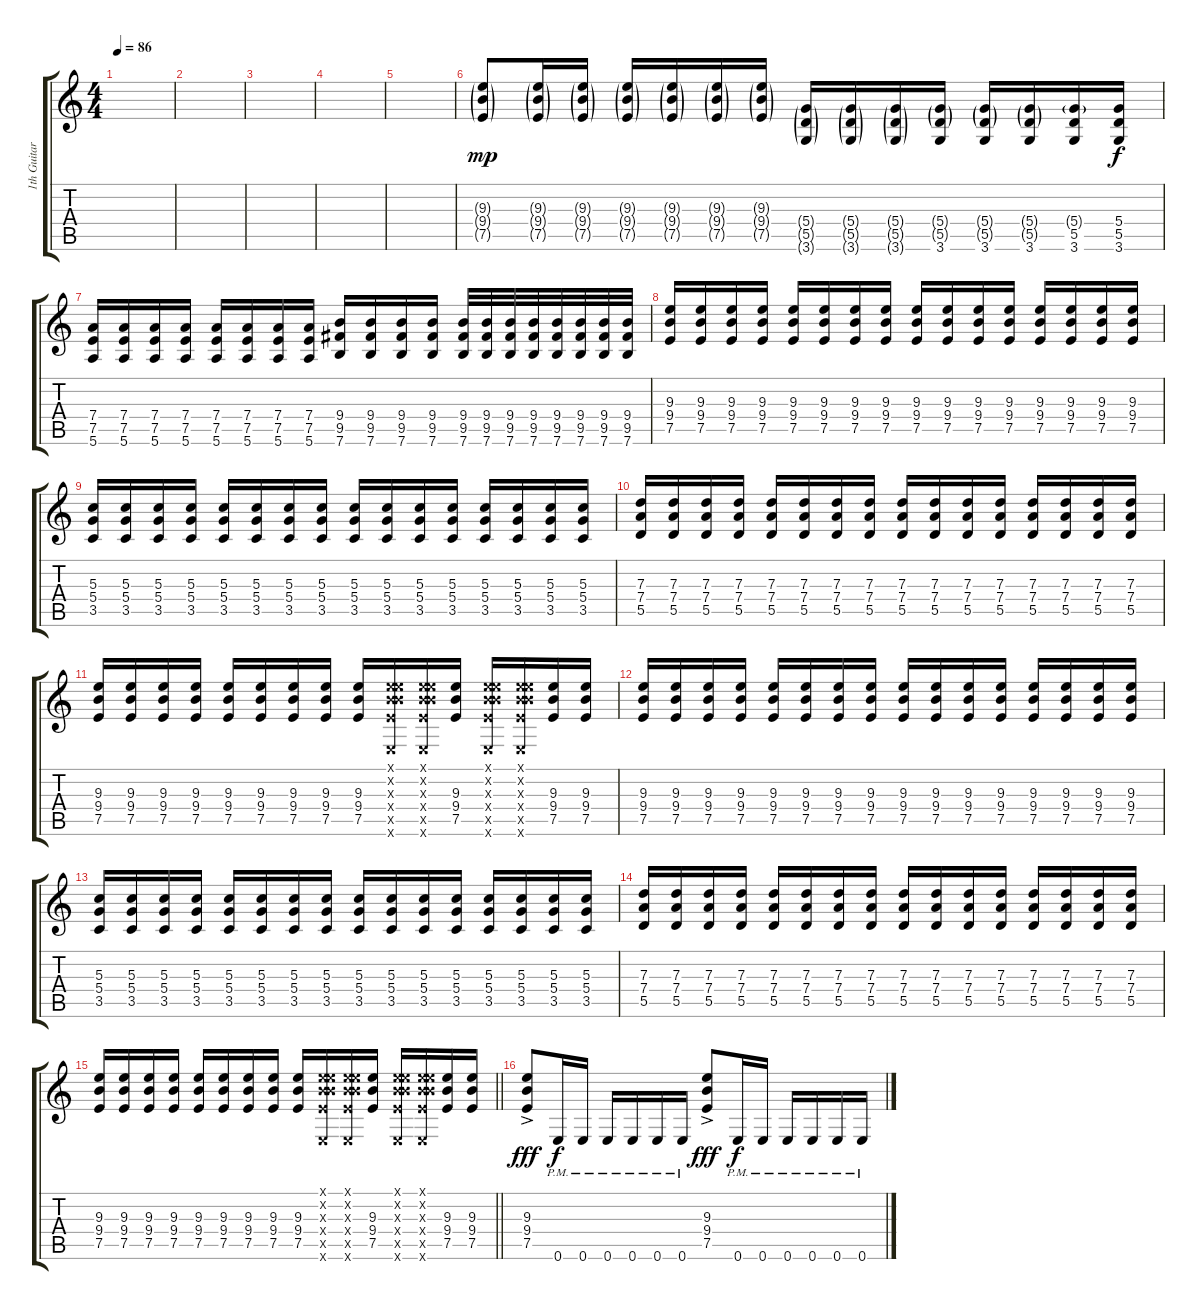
\track ("1th Guitar" "1th Guitar") {instrument distortionguitar}
\staff {score tabs}
\tuning (E4 B3 G3 D3 A2 E2) {hide}
\ts (4 4)
\tempo 86
\clef g2
\ks c
|
|
|
|
|
(9.3{g} 9.4{g} 7.5{g}).8{dy mp volume 12} (9.3{g} 9.4{g} 7.5{g}).16 (9.3{g} 9.4{g} 7.5{g}).16 (9.3{g} 9.4{g} 7.5{g}).16 (9.3{g} 9.4{g} 7.5{g}).16 (9.3{g} 9.4{g} 7.5{g}).16 (9.3{g} 9.4{g} 7.5{g}).16 (5.4{g} 5.5{g} 3.6{g}).16 (5.4{g} 5.5{g} 3.6{g}).16 (5.4{g} 5.5{g} 3.6{g}).16 (5.4{g} 5.5{g} 3.6).16 (5.4{g} 5.5{g} 3.6).16 (5.4{g} 5.5{g} 3.6).16 (5.4{g} 5.5 3.6).16 (5.4 5.5 3.6).16{dy f} |
(7.4 7.5 5.6).16 (7.4 7.5 5.6).16 (7.4 7.5 5.6).16 (7.4 7.5 5.6).16 (7.4 7.5 5.6).16 (7.4 7.5 5.6).16 (7.4 7.5 5.6).16 (7.4 7.5 5.6).16 (9.4 9.5 7.6).16 (9.4 9.5 7.6).16 (9.4 9.5 7.6).16 (9.4 9.5 7.6).16 (9.4 9.5 7.6).32 (9.4 9.5 7.6).32 (9.4 9.5 7.6).32 (9.4 9.5 7.6).32 (9.4 9.5 7.6).32 (9.4 9.5 7.6).32 (9.4 9.5 7.6).32 (9.4 9.5 7.6).32 |
(9.3 9.4 7.5).16 (9.3 9.4 7.5).16 (9.3 9.4 7.5).16 (9.3 9.4 7.5).16 (9.3 9.4 7.5).16 (9.3 9.4 7.5).16 (9.3 9.4 7.5).16 (9.3 9.4 7.5).16 (9.3 9.4 7.5).16 (9.3 9.4 7.5).16 (9.3 9.4 7.5).16 (9.3 9.4 7.5).16 (9.3 9.4 7.5).16 (9.3 9.4 7.5).16 (9.3 9.4 7.5).16 (9.3 9.4 7.5).16 |
(5.3 5.4 3.5).16 (5.3 5.4 3.5).16 (5.3 5.4 3.5).16 (5.3 5.4 3.5).16 (5.3 5.4 3.5).16 (5.3 5.4 3.5).16 (5.3 5.4 3.5).16 (5.3 5.4 3.5).16 (5.3 5.4 3.5).16 (5.3 5.4 3.5).16 (5.3 5.4 3.5).16 (5.3 5.4 3.5).16 (5.3 5.4 3.5).16 (5.3 5.4 3.5).16 (5.3 5.4 3.5).16 (5.3 5.4 3.5).16 |
(7.3 7.4 5.5).16 (7.3 7.4 5.5).16 (7.3 7.4 5.5).16 (7.3 7.4 5.5).16 (7.3 7.4 5.5).16 (7.3 7.4 5.5).16 (7.3 7.4 5.5).16 (7.3 7.4 5.5).16 (7.3 7.4 5.5).16 (7.3 7.4 5.5).16 (7.3 7.4 5.5).16 (7.3 7.4 5.5).16 (7.3 7.4 5.5).16 (7.3 7.4 5.5).16 (7.3 7.4 5.5).16 (7.3 7.4 5.5).16 |
(9.3 9.4 7.5).16 (9.3 9.4 7.5).16 (9.3 9.4 7.5).16 (9.3 9.4 7.5).16 (9.3 9.4 7.5).16 (9.3 9.4 7.5).16 (9.3 9.4 7.5).16 (9.3 9.4 7.5).16 (9.3 9.4 7.5).16 (0.1{x} 0.2{x} 9.3{x} 9.4{x} 7.5{x} 0.6{x}).16 (0.1{x} 0.2{x} 9.3{x} 9.4{x} 7.5{x} 0.6{x}).16 (9.3 9.4 7.5).16 (0.1{x} 0.2{x} 9.3{x} 9.4{x} 7.5{x} 0.6{x}).16 (0.1{x} 0.2{x} 9.3{x} 9.4{x} 7.5{x} 0.6{x}).16 (9.3 9.4 7.5).16 (9.3 9.4 7.5).16 |
(9.3 9.4 7.5).16 (9.3 9.4 7.5).16 (9.3 9.4 7.5).16 (9.3 9.4 7.5).16 (9.3 9.4 7.5).16 (9.3 9.4 7.5).16 (9.3 9.4 7.5).16 (9.3 9.4 7.5).16 (9.3 9.4 7.5).16 (9.3 9.4 7.5).16 (9.3 9.4 7.5).16 (9.3 9.4 7.5).16 (9.3 9.4 7.5).16 (9.3 9.4 7.5).16 (9.3 9.4 7.5).16 (9.3 9.4 7.5).16 |
(5.3 5.4 3.5).16 (5.3 5.4 3.5).16 (5.3 5.4 3.5).16 (5.3 5.4 3.5).16 (5.3 5.4 3.5).16 (5.3 5.4 3.5).16 (5.3 5.4 3.5).16 (5.3 5.4 3.5).16 (5.3 5.4 3.5).16 (5.3 5.4 3.5).16 (5.3 5.4 3.5).16 (5.3 5.4 3.5).16 (5.3 5.4 3.5).16 (5.3 5.4 3.5).16 (5.3 5.4 3.5).16 (5.3 5.4 3.5).16 |
(7.3 7.4 5.5).16 (7.3 7.4 5.5).16 (7.3 7.4 5.5).16 (7.3 7.4 5.5).16 (7.3 7.4 5.5).16 (7.3 7.4 5.5).16 (7.3 7.4 5.5).16 (7.3 7.4 5.5).16 (7.3 7.4 5.5).16 (7.3 7.4 5.5).16 (7.3 7.4 5.5).16 (7.3 7.4 5.5).16 (7.3 7.4 5.5).16 (7.3 7.4 5.5).16 (7.3 7.4 5.5).16 (7.3 7.4 5.5).16 |
\barLineRight lightlight
(9.3 9.4 7.5).16 (9.3 9.4 7.5).16 (9.3 9.4 7.5).16 (9.3 9.4 7.5).16 (9.3 9.4 7.5).16 (9.3 9.4 7.5).16 (9.3 9.4 7.5).16 (9.3 9.4 7.5).16 (9.3 9.4 7.5).16 (0.1{x} 0.2{x} 9.3{x} 9.4{x} 7.5{x} 0.6{x}).16 (0.1{x} 0.2{x} 9.3{x} 9.4{x} 7.5{x} 0.6{x}).16 (9.3 9.4 7.5).16 (0.1{x} 0.2{x} 9.3{x} 9.4{x} 7.5{x} 0.6{x}).16 (0.1{x} 0.2{x} 9.3{x} 9.4{x} 7.5{x} 0.6{x}).16 (9.3 9.4 7.5).16 (9.3 9.4 7.5).16 |
(9.3 9.4{ac} 7.5{ac}).8{dy fff} 0.6{pm}.16{dy f} 0.6{pm}.16 0.6{pm}.16 0.6{pm}.16 0.6{pm}.16 0.6{pm}.16 (9.3 9.4{ac} 7.5{ac}).8{dy fff} 0.6{pm}.16{dy f} 0.6{pm}.16 0.6{pm}.16 0.6{pm}.16 0.6{pm}.16 0.6{pm}.16
